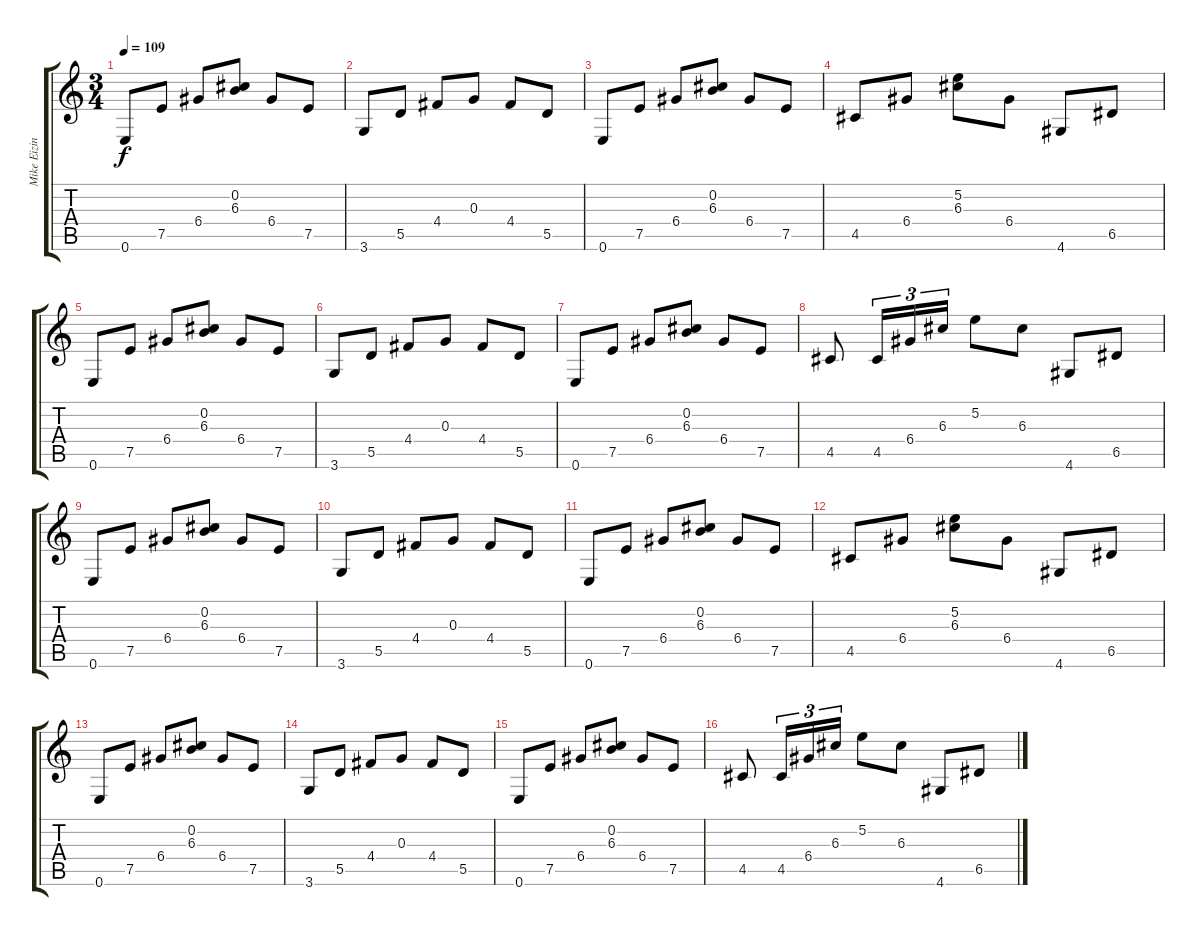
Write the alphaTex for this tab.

\track ("Mike Eizinger" "Mike Eizin") {instrument acousticguitarsteel}
\staff {score tabs}
\tuning (E4 B3 G3 D3 A2 E2) {hide}
\ts (3 4)
\tempo 109
\clef g2
\ks c
0.6.8{dy f} 7.5.8 6.4.8 (0.2 6.3).8 6.4.8 7.5.8 |
3.6.8 5.5.8 4.4.8 0.3.8 4.4.8 5.5.8 |
0.6.8 7.5.8 6.4.8 (0.2 6.3).8 6.4.8 7.5.8 |
4.5.8 6.4.8 (5.2 6.3).8 6.4.8 4.6.8 6.5.8 |
0.6.8 7.5.8 6.4.8 (0.2 6.3).8 6.4.8 7.5.8 |
3.6.8 5.5.8 4.4.8 0.3.8 4.4.8 5.5.8 |
0.6.8 7.5.8 6.4.8 (0.2 6.3).8 6.4.8 7.5.8 |
4.5.8 4.5.16{tu (3 2)} 6.4.16{tu (3 2)} 6.3.16{tu (3 2)} 5.2.8 6.3.8 4.6.8 6.5.8 |
0.6.8 7.5.8 6.4.8 (0.2 6.3).8 6.4.8 7.5.8 |
3.6.8 5.5.8 4.4.8 0.3.8 4.4.8 5.5.8 |
0.6.8 7.5.8 6.4.8 (0.2 6.3).8 6.4.8 7.5.8 |
4.5.8 6.4.8 (5.2 6.3).8 6.4.8 4.6.8 6.5.8 |
0.6.8 7.5.8 6.4.8 (0.2 6.3).8 6.4.8 7.5.8 |
3.6.8 5.5.8 4.4.8 0.3.8 4.4.8 5.5.8 |
0.6.8 7.5.8 6.4.8 (0.2 6.3).8 6.4.8 7.5.8 |
4.5.8 4.5.16{tu (3 2)} 6.4.16{tu (3 2)} 6.3.16{tu (3 2)} 5.2.8 6.3.8 4.6.8 6.5.8
